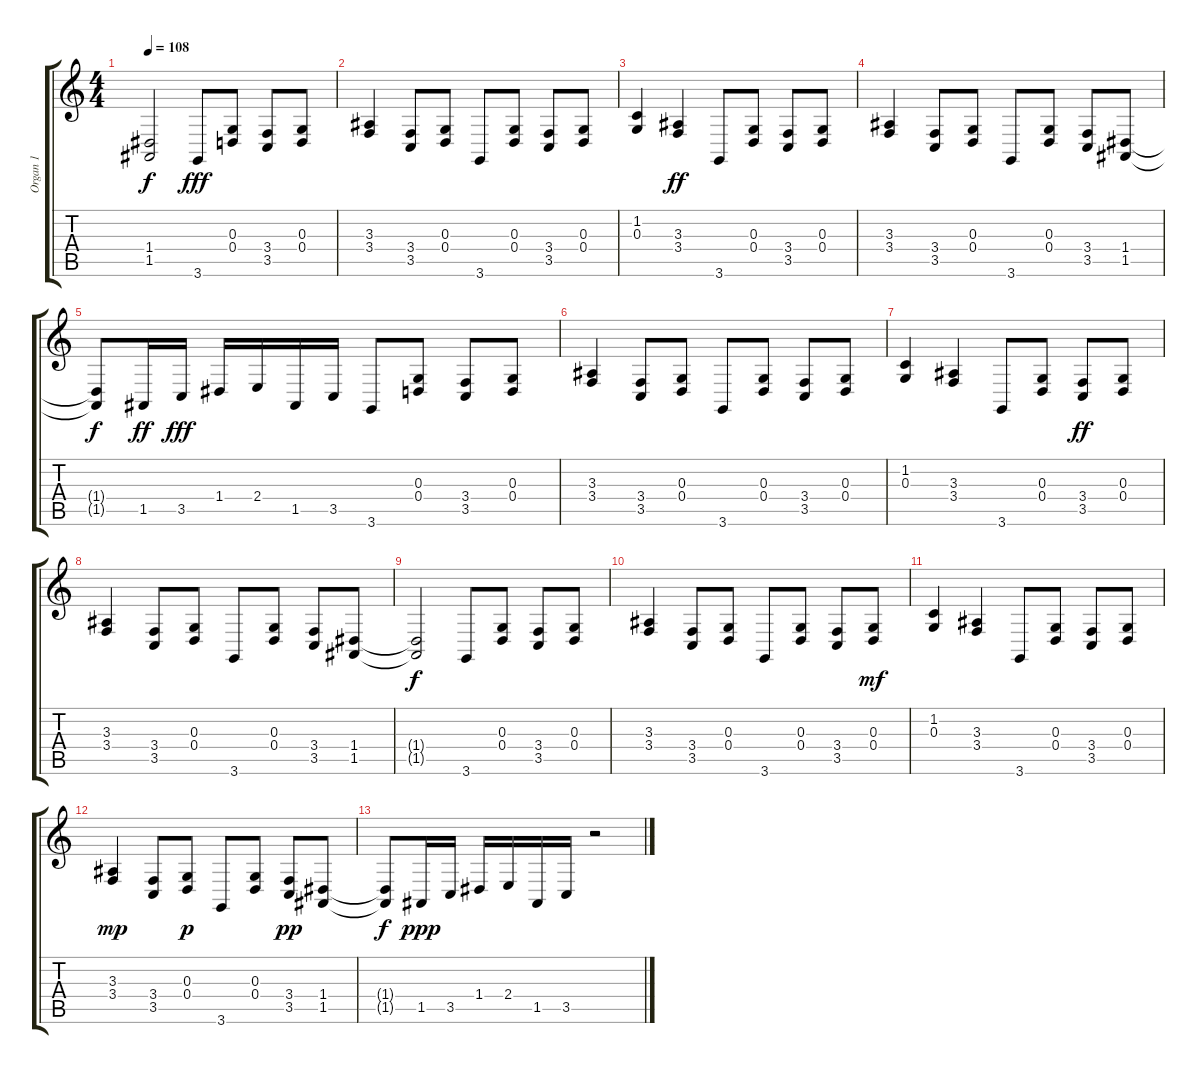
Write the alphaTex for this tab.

\track ("Organ 1" "Organ 1") {instrument drawbarorgan}
\staff {score tabs}
\tuning (E4 B3 G3 D3 A2 E2) {hide}
\ts (4 4)
\tempo 108
\clef g2
\ks c
(1.4{t} 1.5{t}).2{dy f} 3.6.8{dy fff} (0.3 0.4).8 (3.4 3.5).8 (0.3 0.4).8 |
(3.3 3.4).4 (3.4 3.5).8 (0.3 0.4).8 3.6.8 (0.3 0.4).8 (3.4 3.5).8 (0.3 0.4).8 |
(1.2 0.3).4 (3.3 3.4).4{dy ff} 3.6.8 (0.3 0.4).8 (3.4 3.5).8 (0.3 0.4).8 |
(3.3 3.4).4 (3.4 3.5).8 (0.3 0.4).8 3.6.8 (0.3 0.4).8 (3.4 3.5).8 (1.4 1.5).8 |
(1.4{t} 1.5{t}).8{dy f} 1.5.16{dy ff} 3.5.16{dy fff} 1.4.16 2.4.16 1.5.16 3.5.16 3.6.8 (0.3 0.4).8 (3.4 3.5).8 (0.3 0.4).8 |
(3.3 3.4).4 (3.4 3.5).8 (0.3 0.4).8 3.6.8 (0.3 0.4).8 (3.4 3.5).8 (0.3 0.4).8 |
(1.2 0.3).4 (3.3 3.4).4 3.6.8 (0.3 0.4).8 (3.4 3.5).8{dy ff} (0.3 0.4).8 |
(3.3 3.4).4 (3.4 3.5).8 (0.3 0.4).8 3.6.8 (0.3 0.4).8 (3.4 3.5).8 (1.4 1.5).8 |
(1.4{t} 1.5{t}).2{dy f} 3.6.8 (0.3 0.4).8 (3.4 3.5).8 (0.3 0.4).8 |
(3.3 3.4).4 (3.4 3.5).8 (0.3 0.4).8 3.6.8 (0.3 0.4).8 (3.4 3.5).8 (0.3 0.4).8{dy mf} |
(1.2 0.3).4 (3.3 3.4).4 3.6.8 (0.3 0.4).8 (3.4 3.5).8 (0.3 0.4).8 |
(3.3 3.4).4{dy mp} (3.4 3.5).8 (0.3 0.4).8{dy p} 3.6.8 (0.3 0.4).8 (3.4 3.5).8{dy pp} (1.4 1.5).8 |
(1.4{t} 1.5{t}).8{dy f} 1.5.16{dy ppp} 3.5.16 1.4.16 2.4.16 1.5.16 3.5.16 r.2
